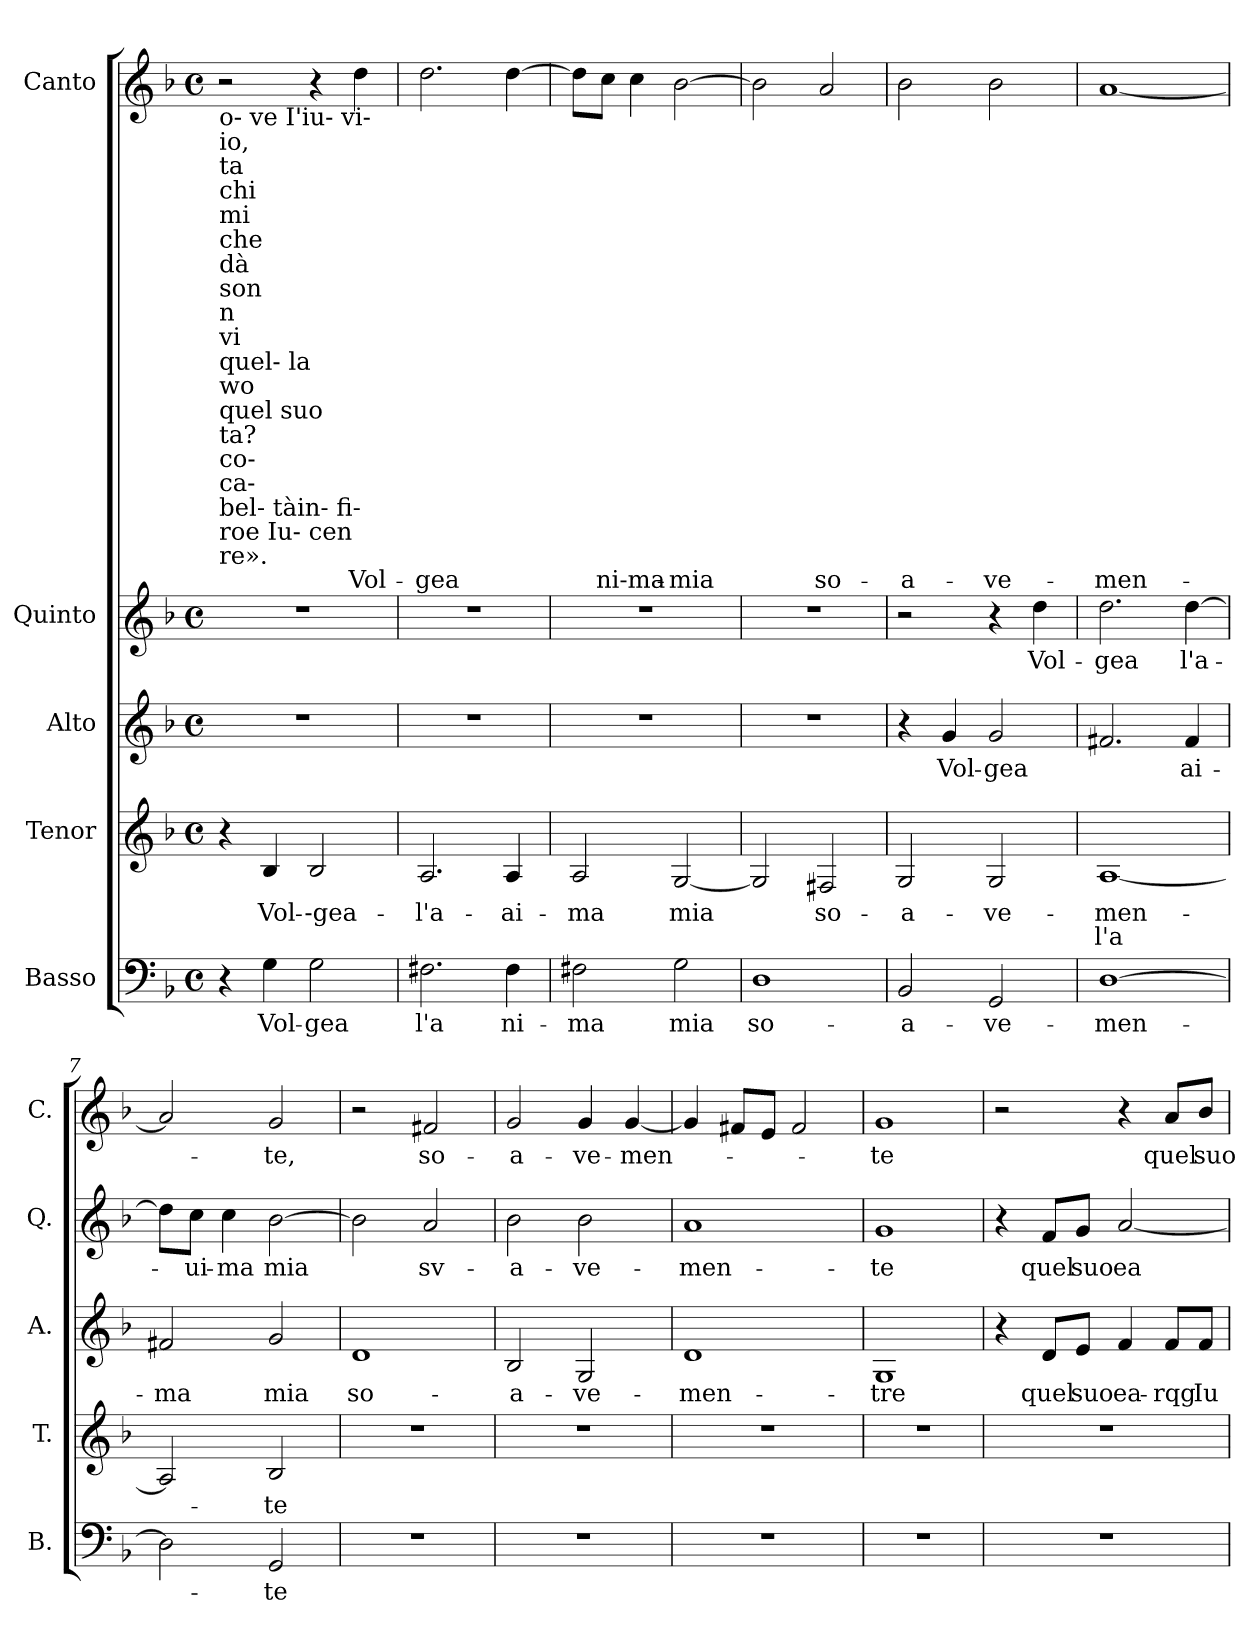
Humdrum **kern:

**kern	**text	**kern	**text	**text	**kern	**text	**kern	**text	**kern	**text
*part5	*part5	*part4	*part4	*part4	*part3	*part3	*part2	*part2	*part1	*part1
*staff5	*staff5	*staff4	*staff4	*staff4	*staff3	*staff3	*staff2	*staff2	*staff1	*staff1
*I"Basso	*	*I"Tenor	*	*	*I"Alto	*	*I"Quinto	*	*I"Canto	*
*I'B.	*	*I'T.	*	*	*I'A.	*	*I'Q.	*	*I'C.	*
*clefF4	*	*clefG2	*	*	*clefG2	*	*clefG2	*	*clefG2	*
*k[b-]	*	*k[b-]	*	*	*k[b-]	*	*k[b-]	*	*k[b-]	*
*F:	*	*F:	*	*	*F:	*	*F:	*	*F:	*
*M4/4	*	*M4/4	*	*	*M4/4	*	*M4/4	*	*M4/4	*
*met(c)	*	*met(c)	*	*	*met(c)	*	*met(c)	*	*met(c)	*
=1	=1	=1	=1	=1	=1	=1	=1	=1	=1	=1
!	!	!	!	!	!	!	!	!	!LO:TX:b:t=o- ve I'iu- vi-	!
!	!	!	!	!	!	!	!	!	!LO:TX:b:t=io,	!
!	!	!	!	!	!	!	!	!	!LO:TX:b:t=ta	!
!	!	!	!	!	!	!	!	!	!LO:TX:b:t=chi	!
!	!	!	!	!	!	!	!	!	!LO:TX:b:t=mi	!
!	!	!	!	!	!	!	!	!	!LO:TX:b:t=che	!
!	!	!	!	!	!	!	!	!	!LO:TX:b:t=dà	!
!	!	!	!	!	!	!	!	!	!LO:TX:b:t=son	!
!	!	!	!	!	!	!	!	!	!LO:TX:b:t=n	!
!	!	!	!	!	!	!	!	!	!LO:TX:b:t=vi	!
!	!	!	!	!	!	!	!	!	!LO:TX:b:t=quel- la	!
!	!	!	!	!	!	!	!	!	!LO:TX:b:t=wo	!
!	!	!	!	!	!	!	!	!	!LO:TX:b:t=quel suo	!
!	!	!	!	!	!	!	!	!	!LO:TX:b:t=ta?	!
!	!	!	!	!	!	!	!	!	!LO:TX:b:t=co-	!
!	!	!	!	!	!	!	!	!	!LO:TX:b:t=ca-	!
!	!	!	!	!	!	!	!	!	!LO:TX:b:t=bel- tàin- fi-	!
!	!	!	!	!	!	!	!	!	!LO:TX:b:t=roe Iu- cen	!
!	!	!	!	!	!	!	!	!	!LO:TX:b:t=re».	!
4r	.	4r	.	.	1r	.	1r	.	2r	.
!	!LO:LY:b	!	!LO:LY:b	!	!	!	!	!	!	!
4G\	-Vol-	4B-/	-Vol-	.	.	.	.	.	.	.
!	!LO:LY:b	!	!LO:LY:b	!	!	!	!	!	!	!
2G\	-gea	2B-/	--gea-	.	.	.	.	.	4r	.
!	!	!	!	!	!	!	!	!	!	!LO:LY:b
.	.	.	.	.	.	.	.	.	4dd\	-Vol-
=2	=2	=2	=2	=2	=2	=2	=2	=2	=2	=2
!	!LO:LY:b	!	!LO:LY:b	!	!	!	!	!	!	!LO:LY:b
2.F#X\	-l'a	2.A/	-l'a-	.	1r	.	1r	.	2.dd\	-gea
!	!LO:LY:b	!	!LO:LY:b	!	!	!	!	!	!	!
4F#\	-ni-	4A/	-ai-	.	.	.	.	.	[4dd\	.
=3	=3	=3	=3	=3	=3	=3	=3	=3	=3	=3
!	!LO:LY:b	!	!LO:LY:b	!	!	!	!	!	!	!
2F#X\	-ma	2A/	-ma	.	1r	.	1r	.	8dd\L]	.
!	!	!	!	!	!	!	!	!	!	!LO:LY:b
.	.	.	.	.	.	.	.	.	8cc\J	-ni-ma-
.	.	.	.	.	.	.	.	.	4cc\	.
!	!LO:LY:b	!	!LO:LY:b	!	!	!	!	!	!	!LO:LY:b
2G\	-mia	[2G/	-mia	.	.	.	.	.	[2b-\	-mia
=4	=4	=4	=4	=4	=4	=4	=4	=4	=4	=4
!	!LO:LY:b	!	!	!	!	!	!	!	!	!
1D	-so-	2G/]	.	.	1r	.	1r	.	2b-\]	.
!	!	!	!LO:LY:b	!	!	!	!	!	!	!LO:LY:b
.	.	2F#X/	-so-	.	.	.	.	.	2a/	-so-
=5	=5	=5	=5	=5	=5	=5	=5	=5	=5	=5
!	!LO:LY:b	!	!LO:LY:b	!	!	!	!	!	!	!LO:LY:b
2BB-/	-a-	2G/	-a-	.	4r	.	2r	.	2b-\	-a-
!	!	!	!	!	!	!LO:LY:b	!	!	!	!
.	.	.	.	.	4g/	-Vol-	.	.	.	.
!	!LO:LY:b	!	!LO:LY:b	!	!	!LO:LY:b	!	!	!	!LO:LY:b
2GG/	-ve-	2G/	-ve-	.	2g/	-gea	4r	.	2b-\	-ve-
!	!	!	!	!	!	!	!	!LO:LY:b	!	!
.	.	.	.	.	.	.	4dd\	-Vol-	.	.
=6	=6	=6	=6	=6	=6	=6	=6	=6	=6	=6
!	!LO:LY:b	!	!LO:LY:b	!LO:LY:b	!	!	!	!LO:LY:b	!	!LO:LY:b
[1D	-men-	[1A	-men-	-l'a	2.f#X/	.	2.dd\	-gea	[1a	-men-
!	!	!	!	!	!	!LO:LY:b	!	!LO:LY:b	!	!
.	.	.	.	.	4f#/	-ai-	[4dd\	-l'a-	.	.
=7	=7	=7	=7	=7	=7	=7	=7	=7	=7	=7
!	!	!	!	!	!	!LO:LY:b	!	!	!	!
2D\]	.	2A/]	.	.	2f#X/	-ma	8dd\L]	.	2a/]	.
!	!	!	!	!	!	!	!	!LO:LY:b	!	!
.	.	.	.	.	.	.	8cc\J	-ui-	.	.
!	!	!	!	!	!	!	!	!LO:LY:b	!	!
.	.	.	.	.	.	.	4cc\	-ma	.	.
!	!LO:LY:b	!	!LO:LY:b	!	!	!LO:LY:b	!	!LO:LY:b	!	!LO:LY:b
2GG/	-te	2B-/	-te	.	2g/	-mia	[2b-\	-mia	2g/	-te,
=8	=8	=8	=8	=8	=8	=8	=8	=8	=8	=8
!	!	!	!	!	!	!LO:LY:b	!	!	!	!
1r	.	1r	.	.	1d	-so-	2b-\]	.	2r	.
!	!	!	!	!	!	!	!	!LO:LY:b	!	!LO:LY:b
.	.	.	.	.	.	.	2a/	-sv-	2f#X/	-so-
=9	=9	=9	=9	=9	=9	=9	=9	=9	=9	=9
!	!	!	!	!	!	!LO:LY:b	!	!LO:LY:b	!	!LO:LY:b
1r	.	1r	.	.	2B-/	-a-	2b-\	-a-	2g/	-a-
!	!	!	!	!	!	!LO:LY:b	!	!LO:LY:b	!	!LO:LY:b
.	.	.	.	.	2G/	-ve-	2b-\	-ve-	4g/	-ve-
!	!	!	!	!	!	!	!	!	!	!LO:LY:b
.	.	.	.	.	.	.	.	.	[4g/	-men-
!!LO:LB:g=z
=10	=10	=10	=10	=10	=10	=10	=10	=10	=10	=10
!	!	!	!	!	!	!LO:LY:b	!	!LO:LY:b	!	!
1r	.	1r	.	.	1d	-men-	1a	-men-	4g/]	.
.	.	.	.	.	.	.	.	.	8f#X/L	.
.	.	.	.	.	.	.	.	.	8e/J	.
.	.	.	.	.	.	.	.	.	2f#/	.
=11	=11	=11	=11	=11	=11	=11	=11	=11	=11	=11
!	!	!	!	!	!	!LO:LY:b	!	!LO:LY:b	!	!LO:LY:b
1r	.	1r	.	.	1G	-tre	1g	-te	1g	-te
=12	=12	=12	=12	=12	=12	=12	=12	=12	=12	=12
1r	.	1r	.	.	4r	.	4r	.	2r	.
!	!	!	!	!	!	!LO:LY:b	!	!LO:LY:b	!	!
.	.	.	.	.	8d/L	-quel	8f/L	-quel	.	.
!	!	!	!	!	!	!LO:LY:b	!	!LO:LY:b	!	!
.	.	.	.	.	8e/J	-suo	8g/J	-suo	.	.
!	!	!	!	!	!	!LO:LY:b	!	!LO:LY:b	!	!
.	.	.	.	.	4f/	-ea-	[2a/	-ea-	4r	.
!	!	!	!	!	!	!LO:LY:b	!	!	!	!LO:LY:b
.	.	.	.	.	8f/L	-rqg	.	.	8a/L	-quel
!	!	!	!	!	!	!LO:LY:b	!	!	!	!LO:LY:b
.	.	.	.	.	8f/J	-Iu-	.	.	8b-/J	-suo
=	=	=	=	=	=	=	=	=	=	=
*-	*-	*-	*-	*-	*-	*-	*-	*-	*-	*-
